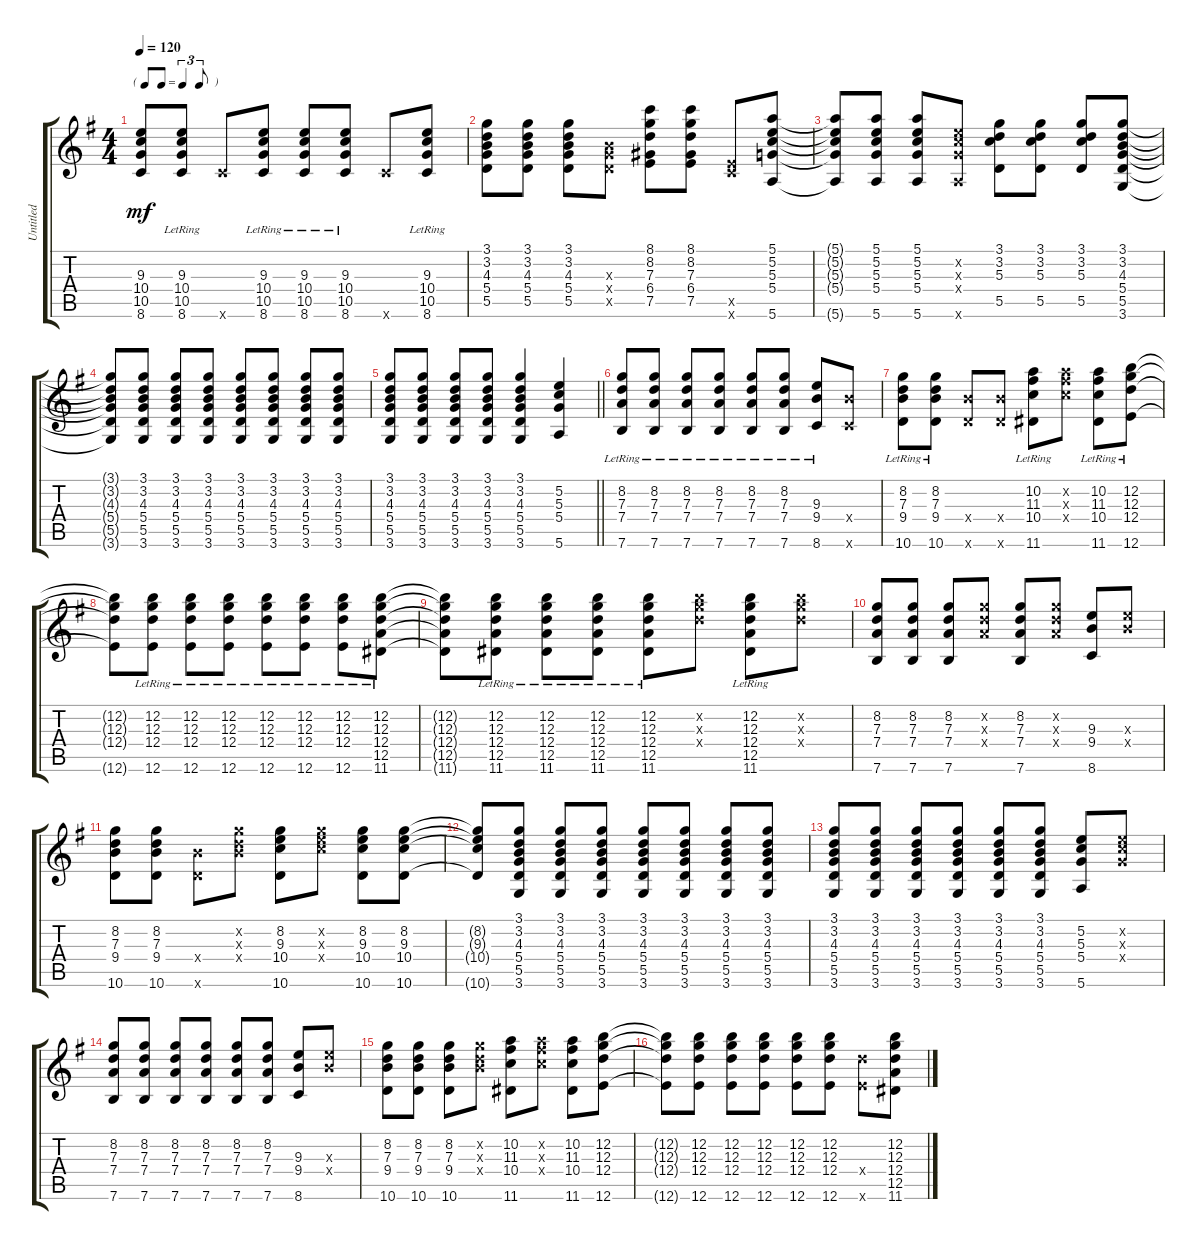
\track ("Untitled" "Untitled") {instrument acousticguitarsteel}
\staff {score tabs}
\tuning (E4 B3 G3 D3 A2 E2) {hide}
\ts (4 4)
\tf triplet8th
\tempo 120
\clef g2
\ks g
(9.3{t} 10.4{t} 10.5{t} 8.6{t}).8{dy mf} (9.3{lr} 10.4{lr} 10.5{lr} 8.6{lr}).8 8.6{x}.8 (9.3{lr} 10.4{lr} 10.5{lr} 8.6{lr}).8 (9.3{lr} 10.4{lr} 10.5{lr} 8.6{lr}).8 (9.3{lr} 10.4{lr} 10.5{lr} 8.6{lr}).8 8.6{x}.8 (9.3{lr} 10.4{lr} 10.5{lr} 8.6{lr}).8 |
(3.1 3.2 4.3 5.4 5.5).8 (3.1 3.2 4.3 5.4 5.5).8 (3.1 3.2 4.3 5.4 5.5).8 (4.3{x} 5.4{x} 5.5{x}).8 (8.1 8.2 7.3 6.4 7.5).8 (8.1 8.2 7.3 6.4 7.5).8 (7.5{x} 8.6{x}).8 (5.1 5.2 5.3 5.4 5.6).8 |
(5.1{t} 5.2{t} 5.3{t} 5.4{t} 5.6{t}).8 (5.1 5.2 5.3 5.4 5.6).8 (5.1 5.2 5.3 5.4 5.6).8 (5.2{x} 5.3{x} 5.4{x} 5.6{x}).8 (3.1 3.2 5.3 5.5).8 (3.1 3.2 5.3 5.5).8 (3.1 3.2 5.3 5.5).8 (3.1 3.2 4.3 5.4 5.5 3.6).8 |
(3.1{t} 3.2{t} 4.3{t} 5.4{t} 5.5{t} 3.6{t}).8 (3.1 3.2 4.3 5.4 5.5 3.6).8 (3.1 3.2 4.3 5.4 5.5 3.6).8 (3.1 3.2 4.3 5.4 5.5 3.6).8 (3.1 3.2 4.3 5.4 5.5 3.6).8 (3.1 3.2 4.3 5.4 5.5 3.6).8 (3.1 3.2 4.3 5.4 5.5 3.6).8 (3.1 3.2 4.3 5.4 5.5 3.6).8 |
\barLineRight lightlight
(3.1 3.2 4.3 5.4 5.5 3.6).8 (3.1 3.2 4.3 5.4 5.5 3.6).8 (3.1 3.2 4.3 5.4 5.5 3.6).8 (3.1 3.2 4.3 5.4 5.5 3.6).8 (3.1 3.2 4.3 5.4 5.5 3.6).4 (5.2 5.3 5.4 5.6).4 |
(8.2{lr} 7.3{lr} 7.4{lr} 7.6{lr}).8 (8.2{lr} 7.3{lr} 7.4{lr} 7.6{lr}).8 (8.2{lr} 7.3{lr} 7.4{lr} 7.6{lr}).8 (8.2{lr} 7.3{lr} 7.4{lr} 7.6{lr}).8 (8.2{lr} 7.3{lr} 7.4{lr} 7.6{lr}).8 (8.2{lr} 7.3{lr} 7.4{lr} 7.6{lr}).8 (9.3{lr} 9.4{lr} 8.6{lr}).8 (9.4{x} 8.6{x}).8 |
(8.2{lr} 7.3{lr} 9.4{lr} 10.6{lr}).8 (8.2{lr} 7.3{lr} 9.4{lr} 10.6{lr}).8 (9.4{x} 10.6{x}).8 (9.4{x} 10.6{x}).8 (10.2{lr} 11.3{lr} 10.4{lr} 11.6{lr}).8 (10.2{x} 11.3{x} 10.4{x}).8 (10.2{lr} 11.3{lr} 10.4{lr} 11.6{lr}).8 (12.2{lr} 12.3{lr} 12.4{lr} 12.6{lr}).8 |
(12.2{t} 12.3{t} 12.4{t} 12.6{t}).8 (12.2{lr} 12.3{lr} 12.4{lr} 12.6{lr}).8 (12.2{lr} 12.3{lr} 12.4{lr} 12.6{lr}).8 (12.2{lr} 12.3{lr} 12.4{lr} 12.6{lr}).8 (12.2{lr} 12.3{lr} 12.4{lr} 12.6{lr}).8 (12.2{lr} 12.3{lr} 12.4{lr} 12.6{lr}).8 (12.2{lr} 12.3{lr} 12.4{lr} 12.6{lr}).8 (12.2{lr} 12.3{lr} 12.4{lr} 12.5{lr} 11.6{lr}).8 |
(12.2{t} 12.3{t} 12.4{t} 12.5{t} 11.6{t}).8 (12.2{lr} 12.3{lr} 12.4{lr} 12.5{lr} 11.6{lr}).8 (12.2{lr} 12.3{lr} 12.4{lr} 12.5{lr} 11.6{lr}).8 (12.2{lr} 12.3{lr} 12.4{lr} 12.5{lr} 11.6{lr}).8 (12.2{lr} 12.3{lr} 12.4{lr} 12.5{lr} 11.6{lr}).8 (12.2{x} 12.3{x} 12.4{x}).8 (12.2{lr} 12.3{lr} 12.4{lr} 12.5{lr} 11.6{lr}).8 (12.2{x} 12.3{x} 12.4{x}).8 |
(8.2 7.3 7.4 7.6).8 (8.2 7.3 7.4 7.6).8 (8.2 7.3 7.4 7.6).8 (8.2{x} 7.3{x} 7.4{x}).8 (8.2 7.3 7.4 7.6).8 (8.2{x} 7.3{x} 7.4{x}).8 (9.3 9.4 8.6).8 (9.3{x} 9.4{x}).8 |
(8.2 7.3 9.4 10.6).8 (8.2 7.3 9.4 10.6).8 (9.4{x} 10.6{x}).8 (8.2{x} 7.3{x} 9.4{x}).8 (8.2 9.3 10.4 10.6).8 (8.2{x} 9.3{x} 10.4{x}).8 (8.2 9.3 10.4 10.6).8 (8.2 9.3 10.4 10.6).8 |
(8.2{t} 9.3{t} 10.4{t} 10.6{t}).8 (3.1 3.2 4.3 5.4 5.5 3.6).8 (3.1 3.2 4.3 5.4 5.5 3.6).8 (3.1 3.2 4.3 5.4 5.5 3.6).8 (3.1 3.2 4.3 5.4 5.5 3.6).8 (3.1 3.2 4.3 5.4 5.5 3.6).8 (3.1 3.2 4.3 5.4 5.5 3.6).8 (3.1 3.2 4.3 5.4 5.5 3.6).8 |
(3.1 3.2 4.3 5.4 5.5 3.6).8 (3.1 3.2 4.3 5.4 5.5 3.6).8 (3.1 3.2 4.3 5.4 5.5 3.6).8 (3.1 3.2 4.3 5.4 5.5 3.6).8 (3.1 3.2 4.3 5.4 5.5 3.6).8 (3.1 3.2 4.3 5.4 5.5 3.6).8 (5.2 5.3 5.4 5.6).8 (5.2{x} 5.3{x} 5.4{x}).8 |
(8.2 7.3 7.4 7.6).8 (8.2 7.3 7.4 7.6).8 (8.2 7.3 7.4 7.6).8 (8.2 7.3 7.4 7.6).8 (8.2 7.3 7.4 7.6).8 (8.2 7.3 7.4 7.6).8 (9.3 9.4 8.6).8 (9.3{x} 9.4{x}).8 |
(8.2 7.3 9.4 10.6).8 (8.2 7.3 9.4 10.6).8 (8.2 7.3 9.4 10.6).8 (8.2{x} 7.3{x} 9.4{x}).8 (10.2 11.3 10.4 11.6).8 (10.2{x} 11.3{x} 10.4{x}).8 (10.2 11.3 10.4 11.6).8 (12.2 12.3 12.4 12.6).8 |
(12.2{t} 12.3{t} 12.4{t} 12.6{t}).8 (12.2 12.3 12.4 12.6).8 (12.2 12.3 12.4 12.6).8 (12.2 12.3 12.4 12.6).8 (12.2 12.3 12.4 12.6).8 (12.2 12.3 12.4 12.6).8 (12.4{x} 12.6{x}).8 (12.2 12.3 12.4 12.5 11.6).8
